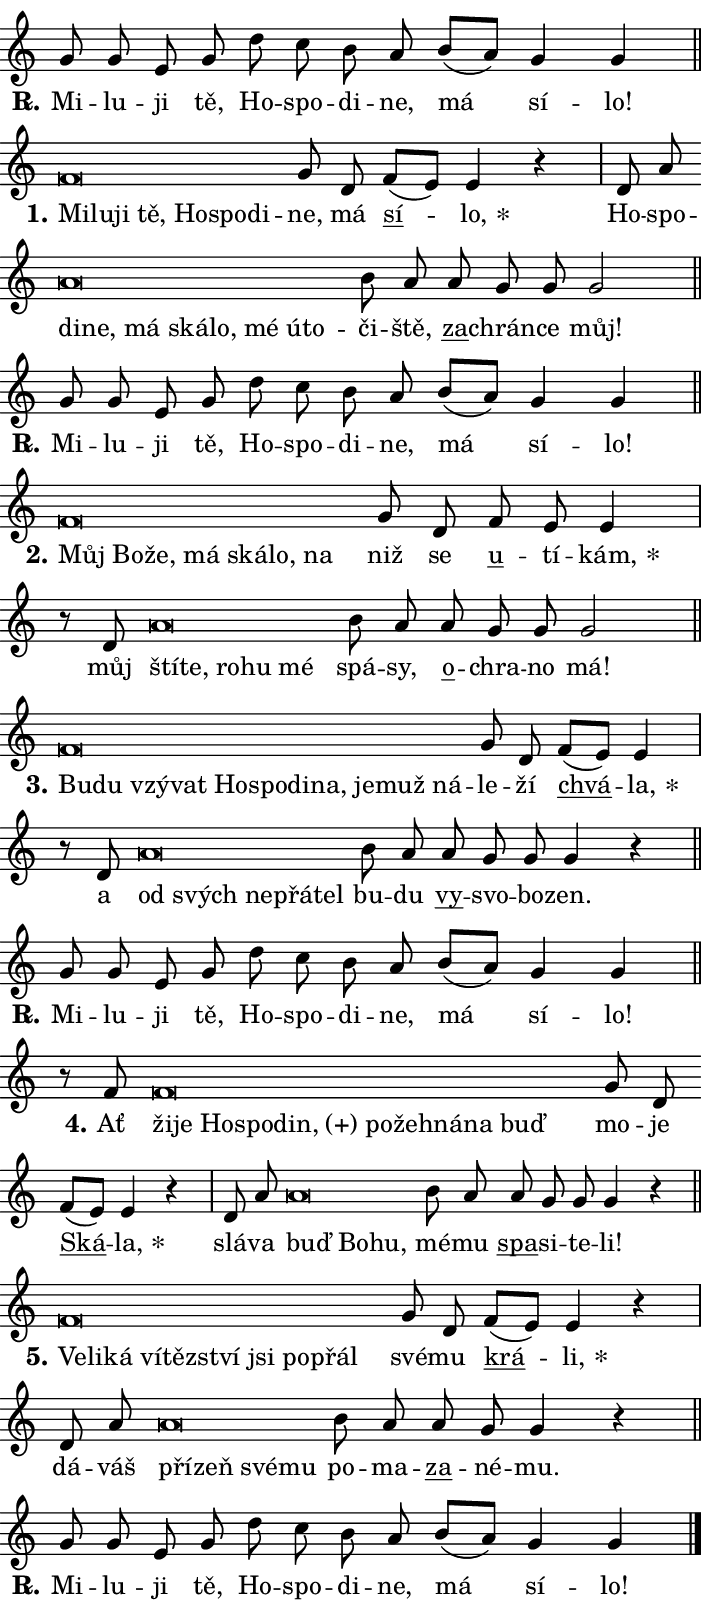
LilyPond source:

\version "2.24.0"
\header { tagline = "" }
\paper {
  indent = 0\cm
  top-margin = 0\cm
  right-margin = 0.13\cm % to fit lyric hyphens
  bottom-margin = 0\cm
  left-margin = 0\cm
  paper-width = 12\cm
  page-breaking = #ly:one-page-breaking
  system-system-spacing.basic-distance = #11
  score-system-spacing.basic-distance = #11
  ragged-last = ##f
}


%% Author: Thomas Morley
%% https://lists.gnu.org/archive/html/lilypond-user/2020-05/msg00002.html
#(define (line-position grob)
"Returns position of @var[grob} in current system:
   @code{'start}, if at first time-step
   @code{'end}, if at last time-step
   @code{'middle} otherwise
"
  (let* ((col (ly:item-get-column grob))
         (ln (ly:grob-object col 'left-neighbor))
         (rn (ly:grob-object col 'right-neighbor))
         (col-to-check-left (if (ly:grob? ln) ln col))
         (col-to-check-right (if (ly:grob? rn) rn col))
         (break-dir-left
           (and
             (ly:grob-property col-to-check-left 'non-musical #f)
             (ly:item-break-dir col-to-check-left)))
         (break-dir-right
           (and
             (ly:grob-property col-to-check-right 'non-musical #f)
             (ly:item-break-dir col-to-check-right))))
        (cond ((eqv? 1 break-dir-left) 'start)
              ((eqv? -1 break-dir-right) 'end)
              (else 'middle))))

#(define (tranparent-at-line-position vctor)
  (lambda (grob)
  "Relying on @code{line-position} select the relevant enry from @var{vctor}.
Used to determine transparency,"
    (case (line-position grob)
      ((end) (not (vector-ref vctor 0)))
      ((middle) (not (vector-ref vctor 1)))
      ((start) (not (vector-ref vctor 2))))))

noteHeadBreakVisibility =
#(define-music-function (break-visibility)(vector?)
"Makes @code{NoteHead}s transparent relying on @var{break-visibility}"
#{
  \override NoteHead.transparent =
    #(tranparent-at-line-position break-visibility)
#})

#(define delete-ledgers-for-transparent-note-heads
  (lambda (grob)
    "Reads whether a @code{NoteHead} is transparent.
If so this @code{NoteHead} is removed from @code{'note-heads} from
@var{grob}, which is supposed to be @code{LedgerLineSpanner}.
As a result ledgers are not printed for this @code{NoteHead}"
    (let* ((nhds-array (ly:grob-object grob 'note-heads))
           (nhds-list
             (if (ly:grob-array? nhds-array)
                 (ly:grob-array->list nhds-array)
                 '()))
           ;; Relies on the transparent-property being done before
           ;; Staff.LedgerLineSpanner.after-line-breaking is executed.
           ;; This is fragile ...
           (to-keep
             (remove
               (lambda (nhd)
                 (ly:grob-property nhd 'transparent #f))
               nhds-list)))
      ;; TODO find a better method to iterate over grob-arrays, similiar
      ;; to filter/remove etc for lists
      ;; For now rebuilt from scratch
      (set! (ly:grob-object grob 'note-heads)  '())
      (for-each
        (lambda (nhd)
          (ly:pointer-group-interface::add-grob grob 'note-heads nhd))
        to-keep))))

squashNotes = {
  \override NoteHead.X-extent = #'(-0.2 . 0.2)
  \override NoteHead.Y-extent = #'(-0.75 . 0)
  \override NoteHead.stencil =
    #(lambda (grob)
       (let ((pos (ly:grob-property grob 'staff-position)))
         (begin
           (if (< pos -7) (display "ERROR: Lower brevis then expected\n") (display ""))
           (if (<= pos -6) ly:text-interface::print ly:note-head::print))))
}
unSquashNotes = {
  \revert NoteHead.X-extent
  \revert NoteHead.Y-extent
  \revert NoteHead.stencil
}

hideNotes = \noteHeadBreakVisibility #begin-of-line-visible
unHideNotes = \noteHeadBreakVisibility #all-visible

% work-around for resetting accidentals
% https://lilypond.org/doc/v2.23/Documentation/notation/displaying-rhythms#unmetered-music
cadenzaMeasure = {
  \cadenzaOff
  \partial 1024 s1024
  \cadenzaOn
}

#(define-markup-command (accent layout props text) (markup?)
  "Underline accented syllable"
  (interpret-markup layout props
    #{\markup \override #'(offset . 4.3) \underline { #text }#}))

responsum = \markup \concat {
  "R" \hspace #-1.05 \path #0.1 #'((moveto 0 0.07) (lineto 0.9 0.8)) \hspace #0.05 "."
}

spaceSize = #0.6828661417322834 % exact space size for TeX Gyre Schola

\layout {
  \context {
    \Staff
    \remove "Time_signature_engraver"
    \override LedgerLineSpanner.after-line-breaking = #delete-ledgers-for-transparent-note-heads
  }
  \context {
    \Lyrics {
      \override LyricSpace.minimum-distance = \spaceSize
      \override LyricText.font-name = #"TeX Gyre Schola"
      \override LyricText.font-size = 1
      \override StanzaNumber.font-name = #"TeX Gyre Schola Bold"
      \override StanzaNumber.font-size = 1
    }
  }
  \context {
    \Score 
    \override NoteHead.text =
      #(lambda (grob) 
        (let ((pos (ly:grob-property grob 'staff-position)))
          #{\markup {
            \combine
              \halign #-0.55 \raise #(if (= pos -6) 0 0.5) \override #'(thickness . 2) \draw-line #'(3.2 . 0)
              \musicglyph "noteheads.sM1"
          }#}))
  }
}

% magnetic-lyrics.ily
%
%   written by
%     Jean Abou Samra <jean@abou-samra.fr>
%     Werner Lemberg <wl@gnu.org>
%
%   adapted by
%     Jiri Hon <jiri.hon@gmail.com>
%
% Version 2022-Apr-15

% https://www.mail-archive.com/lilypond-user@gnu.org/msg149350.html

#(define (Left_hyphen_pointer_engraver context)
   "Collect syllable-hyphen-syllable occurrences in lyrics and store
them in properties.  This engraver only looks to the left.  For
example, if the lyrics input is @code{foo -- bar}, it does the
following.

@itemize @bullet
@item
Set the @code{text} property of the @code{LyricHyphen} grob between
@q{foo} and @q{bar} to @code{foo}.

@item
Set the @code{left-hyphen} property of the @code{LyricText} grob with
text @q{foo} to the @code{LyricHyphen} grob between @q{foo} and
@q{bar}.
@end itemize

Use this auxiliary engraver in combination with the
@code{lyric-@/text::@/apply-@/magnetic-@/offset!} hook."
   (let ((hyphen #f)
         (text #f))
     (make-engraver
      (acknowledgers
       ((lyric-syllable-interface engraver grob source-engraver)
        (set! text grob)))
      (end-acknowledgers
       ((lyric-hyphen-interface engraver grob source-engraver)
        ;(when (not (grob::has-interface grob 'lyric-space-interface))
          (set! hyphen grob)));)
      ((stop-translation-timestep engraver)
       (when (and text hyphen)
         (ly:grob-set-object! text 'left-hyphen hyphen))
       (set! text #f)
       (set! hyphen #f)))))

#(define (lyric-text::apply-magnetic-offset! grob)
   "If the space between two syllables is less than the value in
property @code{LyricText@/.details@/.squash-threshold}, move the right
syllable to the left so that it gets concatenated with the left
syllable.

Use this function as a hook for
@code{LyricText@/.after-@/line-@/breaking} if the
@code{Left_@/hyphen_@/pointer_@/engraver} is active."
   (let ((hyphen (ly:grob-object grob 'left-hyphen #f)))
     (when hyphen
       (let ((left-text (ly:spanner-bound hyphen LEFT)))
         (when (grob::has-interface left-text 'lyric-syllable-interface)
           (let* ((common (ly:grob-common-refpoint grob left-text X))
                  (this-x-ext (ly:grob-extent grob common X))
                  (left-x-ext
                   (begin
                     ;; Trigger magnetism for left-text.
                     (ly:grob-property left-text 'after-line-breaking)
                     (ly:grob-extent left-text common X)))
                  ;; `delta` is the gap width between two syllables.
                  (delta (- (interval-start this-x-ext)
                            (interval-end left-x-ext)))
                  (details (ly:grob-property grob 'details))
                  (threshold (assoc-get 'squash-threshold details 0.2)))
             (when (< delta threshold)
               (let* (;; We have to manipulate the input text so that
                      ;; ligatures crossing syllable boundaries are not
                      ;; disabled.  For languages based on the Latin
                      ;; script this is essentially a beautification.
                      ;; However, for non-Western scripts it can be a
                      ;; necessity.
                      (lt (ly:grob-property left-text 'text))
                      (rt (ly:grob-property grob 'text))
                      (is-space (grob::has-interface hyphen 'lyric-space-interface))
                      (space (if is-space " " ""))
                      (extra-delta (if is-space spaceSize 0))
                      ;; Append new syllable.
                      (ltrt-space (if (and (string? lt) (string? rt))
                                (string-append lt space rt)
                                (make-concat-markup (list lt space rt))))
                      ;; Right-align `ltrt` to the right side.
                      (ltrt-space-markup (grob-interpret-markup
                               grob
                               (make-translate-markup
                                (cons (interval-length this-x-ext) 0)
                                (make-right-align-markup ltrt-space)))))
                 (begin
                   ;; Don't print `left-text`.
                   (ly:grob-set-property! left-text 'stencil #f)
                   ;; Set text and stencil (which holds all collected
                   ;; syllables so far) and shift it to the left.
                   (ly:grob-set-property! grob 'text ltrt-space)
                   (ly:grob-set-property! grob 'stencil ltrt-space-markup)
                   (ly:grob-translate-axis! grob (- (- delta extra-delta)) X))))))))))


#(define (lyric-hyphen::displace-bounds-first grob)
   ;; Make very sure this callback isn't triggered too early.
   (let ((left (ly:spanner-bound grob LEFT))
         (right (ly:spanner-bound grob RIGHT)))
     (ly:grob-property left 'after-line-breaking)
     (ly:grob-property right 'after-line-breaking)
     (ly:lyric-hyphen::print grob)))

squashThreshold = #0.4

\layout {
  \context {
    \Lyrics
    \consists #Left_hyphen_pointer_engraver
    \override LyricText.after-line-breaking =
      #lyric-text::apply-magnetic-offset!
    \override LyricHyphen.stencil = #lyric-hyphen::displace-bounds-first
    \override LyricText.details.squash-threshold = \squashThreshold
    \override LyricHyphen.minimum-distance = 0
    \override LyricHyphen.minimum-length = \squashThreshold
  }
}

squashText = \override LyricText.details.squash-threshold = 9999
unSquashText = \override LyricText.details.squash-threshold = \squashThreshold

leftText = \override LyricText.self-alignment-X = #LEFT
unLeftText = \revert LyricText.self-alignment-X

starOffset = #(lambda (grob) 
                (let ((x_offset (ly:self-alignment-interface::aligned-on-x-parent grob)))
                  (if (= x_offset 0) 0 (+ x_offset 1.2))))

star = #(define-music-function (syllable)(string?)
"Append star separator at the end of a syllable"
#{
  \once \override LyricText.X-offset = #starOffset
  \lyricmode { \markup {
    #syllable
    \override #'((font-name . "TeX Gyre Schola Bold")) \hspace #0.2 \lower #0.65 \larger "*"
  } }
#})

starAccent = #(define-music-function (syllable)(string?)
"Append star separator at the end of a syllable and make accent"
#{
  \once \override LyricText.X-offset = #starOffset
  \lyricmode { \markup {
    \accent #syllable
    \override #'((font-name . "TeX Gyre Schola Bold")) \hspace #0.2 \lower #0.65 \larger "*"
  } }
#})

breath = #(define-music-function (syllable)(string?)
"Append breathing indicator at the end of a syllable"
#{
  \lyricmode { \markup { #syllable "+" } }
#})

optionalBreath = #(define-music-function (syllable)(string?)
"Append optional breathing indicator at the end of a syllable"
#{
  \lyricmode { \markup { #syllable "(+)" } }
#})


\score {
    <<
        \new Voice = "melody" { \cadenzaOn \key c \major \relative { g'8 g e g \bar "" d' c b a \bar "" b[( a)] g4 g \cadenzaMeasure \bar "||" \break } }
        \new Lyrics \lyricsto "melody" { \lyricmode { \set stanza = \responsum
Mi -- lu -- ji tě, Ho -- spo -- di -- ne, má sí -- lo! } }
    >>
    \layout {}
}

\score {
    <<
        \new Voice = "melody" { \cadenzaOn \key c \major \relative { \squashNotes f'\breve*1/16 \hideNotes \breve*1/16 \bar "" \breve*1/16 \bar "" \breve*1/16 \bar "" \breve*1/16 \bar "" \breve*1/16 \breve*1/16 \bar "" \unHideNotes \unSquashNotes g8 d \bar "" f[( e)] e4 r \cadenzaMeasure \bar "|" d8 a' \bar "" \squashNotes a\breve*1/16 \hideNotes \breve*1/16 \bar "" \breve*1/16 \bar "" \breve*1/16 \bar "" \breve*1/16 \bar "" \breve*1/16 \bar "" \breve*1/16 \breve*1/16 \bar "" \unHideNotes \unSquashNotes b8 a \bar "" a g g g2 \cadenzaMeasure \bar "||" \break } }
        \new Lyrics \lyricsto "melody" { \lyricmode { \set stanza = "1."
\leftText Mi -- \squashText lu -- ji tě, Ho -- spo -- di -- \unLeftText \unSquashText ne, má \markup \accent sí -- \star lo, Ho -- spo -- \leftText di -- \squashText ne, má ská -- lo, mé ú -- to -- \unLeftText \unSquashText či -- ště, \markup \accent za -- chrán -- ce můj! } }
    >>
    \layout {}
}

\score {
    <<
        \new Voice = "melody" { \cadenzaOn \key c \major \relative { g'8 g e g \bar "" d' c b a \bar "" b[( a)] g4 g \cadenzaMeasure \bar "||" \break } }
        \new Lyrics \lyricsto "melody" { \lyricmode { \set stanza = \responsum
Mi -- lu -- ji tě, Ho -- spo -- di -- ne, má sí -- lo! } }
    >>
    \layout {}
}

\score {
    <<
        \new Voice = "melody" { \cadenzaOn \key c \major \relative { \squashNotes f'\breve*1/16 \hideNotes \breve*1/16 \bar "" \breve*1/16 \bar "" \breve*1/16 \bar "" \breve*1/16 \bar "" \breve*1/16 \breve*1/16 \bar "" \unHideNotes \unSquashNotes g8 d \bar "" f e e4 \cadenzaMeasure \bar "|" r8 d \squashNotes a'\breve*1/16 \hideNotes \breve*1/16 \bar "" \breve*1/16 \bar "" \breve*1/16 \breve*1/16 \bar "" \unHideNotes \unSquashNotes b8 a \bar "" a g g g2 \cadenzaMeasure \bar "||" \break } }
        \new Lyrics \lyricsto "melody" { \lyricmode { \set stanza = "2."
\leftText Můj \squashText Bo -- že, má ská -- lo, na \unLeftText \unSquashText niž se \markup \accent u -- tí -- \star kám, můj \leftText ští -- \squashText te, ro -- hu mé \unLeftText \unSquashText spá -- sy, \markup \accent o -- chra -- no má! } }
    >>
    \layout {}
}

\score {
    <<
        \new Voice = "melody" { \cadenzaOn \key c \major \relative { \squashNotes f'\breve*1/16 \hideNotes \breve*1/16 \bar "" \breve*1/16 \bar "" \breve*1/16 \bar "" \breve*1/16 \bar "" \breve*1/16 \bar "" \breve*1/16 \bar "" \breve*1/16 \bar "" \breve*1/16 \bar "" \breve*1/16 \breve*1/16 \bar "" \unHideNotes \unSquashNotes g8 d \bar "" f[( e)] e4 \cadenzaMeasure \bar "|" r8 d8 \squashNotes a'\breve*1/16 \hideNotes \breve*1/16 \bar "" \breve*1/16 \bar "" \breve*1/16 \breve*1/16 \bar "" \unHideNotes \unSquashNotes b8 a \bar "" a g g g4 r \cadenzaMeasure \bar "||" \break } }
        \new Lyrics \lyricsto "melody" { \lyricmode { \set stanza = "3."
\leftText Bu -- \squashText du vzý -- vat Ho -- spo -- di -- na, je -- muž ná -- \unLeftText \unSquashText le -- ží \markup \accent chvá -- \star la, a \leftText od \squashText svých ne -- přá -- tel \unLeftText \unSquashText bu -- du \markup \accent vy -- svo -- bo -- zen. } }
    >>
    \layout {}
}

\score {
    <<
        \new Voice = "melody" { \cadenzaOn \key c \major \relative { g'8 g e g \bar "" d' c b a \bar "" b[( a)] g4 g \cadenzaMeasure \bar "||" \break } }
        \new Lyrics \lyricsto "melody" { \lyricmode { \set stanza = \responsum
Mi -- lu -- ji tě, Ho -- spo -- di -- ne, má sí -- lo! } }
    >>
    \layout {}
}

\score {
    <<
        \new Voice = "melody" { \cadenzaOn \key c \major \relative { r8 f'8 \squashNotes f\breve*1/16 \hideNotes \breve*1/16 \bar "" \breve*1/16 \bar "" \breve*1/16 \bar "" \breve*1/16 \bar "" \breve*1/16 \bar "" \breve*1/16 \bar "" \breve*1/16 \bar "" \breve*1/16 \breve*1/16 \bar "" \unHideNotes \unSquashNotes g8 d \bar "" f[( e)] e4 r \cadenzaMeasure \bar "|" d8 a' \bar "" \squashNotes a\breve*1/16 \hideNotes \breve*1/16 \breve*1/16 \bar "" \unHideNotes \unSquashNotes b8 a \bar "" a g g g4 r \cadenzaMeasure \bar "||" \break } }
        \new Lyrics \lyricsto "melody" { \lyricmode { \set stanza = "4."
Ať \leftText ži -- \squashText je Ho -- spo -- \optionalBreath din, po -- žeh -- ná -- na buď \unLeftText \unSquashText mo -- je \markup \accent Ská -- \star la, slá -- va \leftText buď \squashText Bo -- hu, \unLeftText \unSquashText mé -- mu \markup \accent spa -- si -- te -- li! } }
    >>
    \layout {}
}

\score {
    <<
        \new Voice = "melody" { \cadenzaOn \key c \major \relative { \squashNotes f'\breve*1/16 \hideNotes \breve*1/16 \bar "" \breve*1/16 \bar "" \breve*1/16 \bar "" \breve*1/16 \bar "" \breve*1/16 \bar "" \breve*1/16 \bar "" \breve*1/16 \breve*1/16 \bar "" \unHideNotes \unSquashNotes g8 d \bar "" f[( e)] e4 r \cadenzaMeasure \bar "|" d8 a' \bar "" \squashNotes a\breve*1/16 \hideNotes \breve*1/16 \bar "" \breve*1/16 \breve*1/16 \bar "" \unHideNotes \unSquashNotes b8 a \bar "" a g g4 r \cadenzaMeasure \bar "||" \break } }
        \new Lyrics \lyricsto "melody" { \lyricmode { \set stanza = "5."
\leftText Ve -- \squashText li -- ká ví -- těz -- ství jsi po -- přál \unLeftText \unSquashText své -- mu \markup \accent krá -- \star li, dá -- váš \leftText pří -- \squashText zeň své -- mu \unLeftText \unSquashText po -- ma -- \markup \accent za -- né -- mu. } }
    >>
    \layout {}
}

\score {
    <<
        \new Voice = "melody" { \cadenzaOn \key c \major \relative { g'8 g e g \bar "" d' c b a \bar "" b[( a)] g4 g \cadenzaMeasure \bar "||" \break } \bar "|." }
        \new Lyrics \lyricsto "melody" { \lyricmode { \set stanza = \responsum
Mi -- lu -- ji tě, Ho -- spo -- di -- ne, má sí -- lo! } }
    >>
    \layout {}
}
